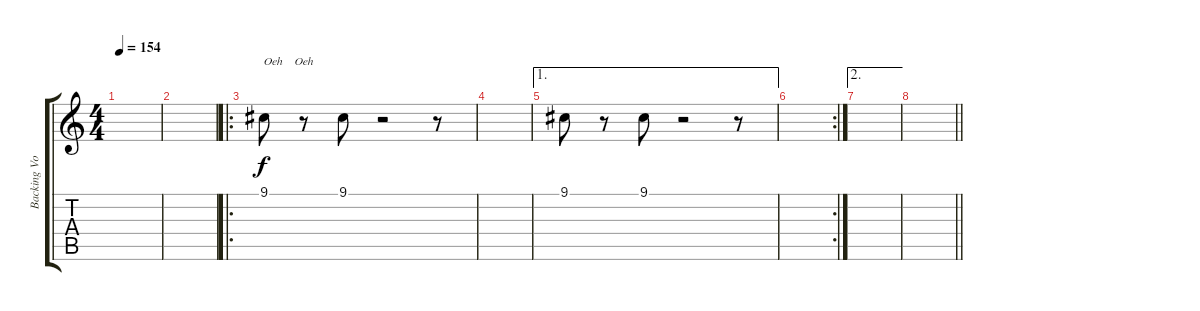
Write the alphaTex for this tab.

\track ("Backing Vocals" "Backing Vo") {instrument oboe}
\staff {score tabs}
\tuning (E4 B3 G3 D3 A2 E2) {hide}
\ts (4 4)
\tempo 154
\clef g2
\ks c
|
|
\ro
9.1.8{txt "Oeh    Oeh"} r.8 9.1.8 r.2 r.8 |
|
\ae 1
9.1.8 r.8 9.1.8 r.2 r.8 |
\rc 2
|
\ae 2
|
\barLineRight lightlight
